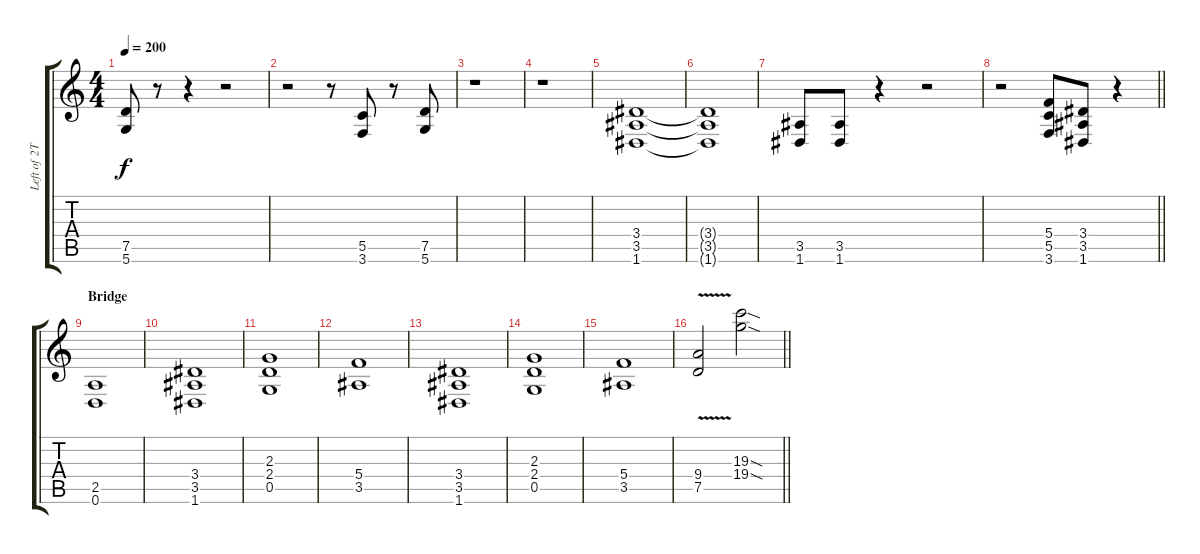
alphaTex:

\track ("Left of 2TW" "Left of 2T") {mute instrument distortionguitar}
\staff {score tabs}
\tuning (D4 A3 F3 C3 G2 D2) {hide}
\ts (4 4)
\tempo 200
\clef g2
\ks c
(7.5 5.6).8{dy f} r.8 r.4 r.2 |
r.2 r.8 (5.5 3.6).8 r.8 (7.5 5.6).8 |
r.1 |
r.1 |
(3.4 3.5 1.6).1 |
(3.4{t} 3.5{t} 1.6{t}).1 |
(3.5 1.6).8 (3.5 1.6).8 r.4 r.2 |
\barLineRight lightlight
r.2 (5.4 5.5 3.6).8 (3.4 3.5 1.6).8 r.4 |
\section ("" "Bridge")
(2.5 0.6).1 |
(3.4 3.5 1.6).1 |
(2.3 2.4 0.5).1 |
(5.4 3.5).1 |
(3.4 3.5 1.6).1 |
(2.3 2.4 0.5).1 |
(5.4 3.5).1 |
\barLineRight lightlight
(9.4{v} 7.5).2 (19.3{sod} 19.4{sod}).2
